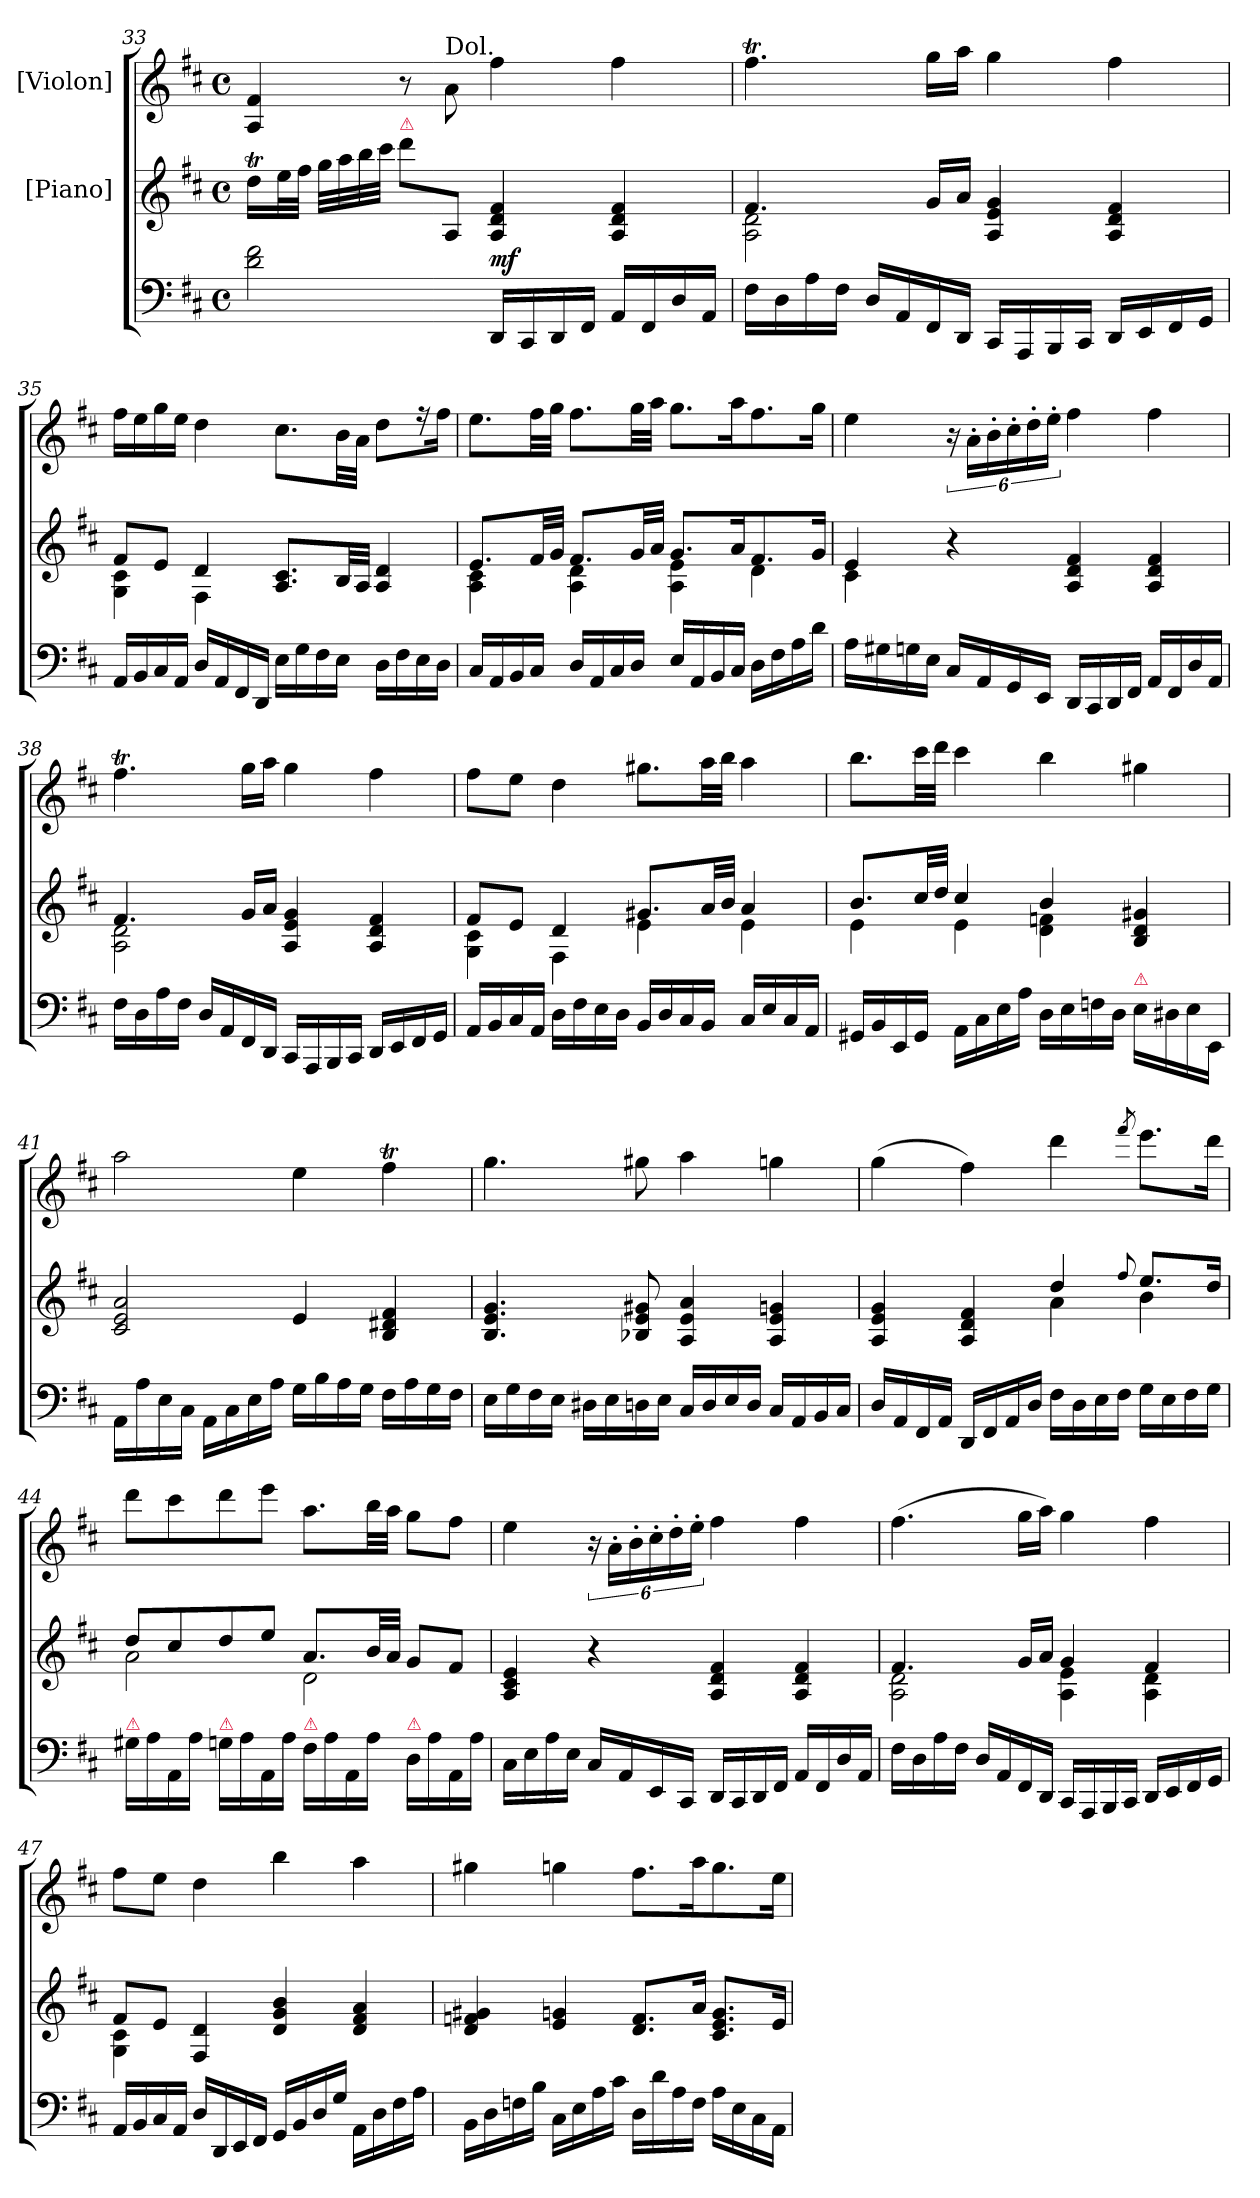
**kern	**dynam	**kern	**kern
*part3	*part3	*part2	*part1
*staff3	*staff3	*staff2	*staff1
*	*	*I"[Piano]	*I"[Violon]
*clefF4	*	*clefG2	*clefG2
*k[f#c#]	*	*k[f#c#]	*k[f#c#]
*M4/4	*	*M4/4	*M4/4
*met(c)	*	*met(c)	*met(c)
=33	=33	=33	=33
2d\ 2f#\	.	16ddT\LL	4A/ 4f#/
.	.	32ee\L	.
.	.	32ff#\JJJ	.
.	.	32gg\LLL	.
.	.	32aa\	.
.	.	32bb\	.
.	.	32ccc#\JJJ	.
!	!	!LO:TX:a:color=crimson:t=⚠	!
.	.	8ddd\L	8r
!	!	!	!LO:TX:a:t=Dol.
.	.	8A/J	8a\
!	!LO:DY:a	!	!
16DD/LL	mf	4A/ 4d/ 4f#/	4ff#\
16CC#/	.	.	.
16DD/	.	.	.
16FF#/JJ	.	.	.
16AA/LL	.	4A/ 4d/ 4f#/	4ff#\
16FF#/	.	.	.
16D/	.	.	.
16AA/JJ	.	.	.
=34	=34	=34	=34
*	*	*^	*
16F#\LL	.	4.f#/	2A\ 2d\	4.ff#t\
16D\	.	.	.	.
16A\	.	.	.	.
16F#\JJ	.	.	.	.
16D/LL	.	.	.	.
16AA/	.	.	.	.
16FF#/	.	16g/LL	.	16gg\LL
16DD/JJ	.	16a/JJ	.	16aa\JJ
16CC#/LL	.	4A/ 4e/ 4g/	2ryy	4gg\
16AAA/	.	.	.	.
16BBB/	.	.	.	.
16CC#/JJ	.	.	.	.
16DD/LL	.	4A/ 4d/ 4f#/	.	4ff#\
16EE/	.	.	.	.
16FF#/	.	.	.	.
16GG/JJ	.	.	.	.
=35	=35	=35	=35	=35
16AA/LL	.	8f#/L	4G\ 4c#\	16ff#\LL
16BB/	.	.	.	16ee\
16C#/	.	8e/J	.	16gg\
16AA/JJ	.	.	.	16ee\JJ
16D/LL	.	4d/	4F#\	4dd\
16AA/	.	.	.	.
16FF#/	.	.	.	.
16DD/JJ	.	.	.	.
16E\LL	.	8.A/ 8.c#/L	2ryy	8.cc#\L
16G\	.	.	.	.
16F#\	.	.	.	.
16E\JJ	.	32B/LL	.	32b\LL
.	.	32A/JJJ	.	32a\JJJ
16D\LL	.	4A/ 4d/	.	8dd\L
16F#\	.	.	.	.
16E\	.	.	.	16r
16D\JJ	.	.	.	16ff#\Jk
=36	=36	=36	=36	=36
16C#/LL	.	8.e/L	4A\ 4c#\	8.ee\L
16AA/	.	.	.	.
16BB/	.	.	.	.
16C#/JJ	.	32f#/LL	.	32ff#\LL
.	.	32g/JJJ	.	32gg\JJJ
16D/LL	.	8.f#/L	4A\ 4d\	8.ff#\L
16AA/	.	.	.	.
16C#/	.	.	.	.
16D/JJ	.	32g/LL	.	32gg\LL
.	.	32a/JJJ	.	32aa\JJJ
16E/LL	.	8.g/L	4A\ 4e\	8.gg\L
16AA/	.	.	.	.
16BB/	.	.	.	.
16C#/JJ	.	16a/K	.	16aa\K
16D\LL	.	8.f#/	4d\	8.ff#\
16F#\	.	.	.	.
16A\	.	.	.	.
16d\JJ	.	16g/Jk	.	16gg\Jk
=37	=37	=37	=37	=37
16A\LL	.	4e/	4c#\	4ee\
16G#X\	.	.	.	.
16Gn\	.	.	.	.
16E\JJ	.	.	.	.
16C#/LL	.	4r	4ryy	24r
.	.	.	.	24a'\LL
16AA/	.	.	.	.
.	.	.	.	24b'\
16GG/	.	.	.	24cc#'\
.	.	.	.	24dd'\
16EE/JJ	.	.	.	.
.	.	.	.	24ee'\JJ
16DD/LL	.	4A/ 4d/ 4f#/	2ryy	4ff#\
16CC#/	.	.	.	.
16DD/	.	.	.	.
16FF#/JJ	.	.	.	.
16AA/LL	.	4A/ 4d/ 4f#/	.	4ff#\
16FF#/	.	.	.	.
16D/	.	.	.	.
16AA/JJ	.	.	.	.
=38	=38	=38	=38	=38
16F#\LL	.	4.f#/	2A\ 2d\	4.ff#t\
16D\	.	.	.	.
16A\	.	.	.	.
16F#\JJ	.	.	.	.
16D/LL	.	.	.	.
16AA/	.	.	.	.
16FF#/	.	16g/LL	.	16gg\LL
16DD/JJ	.	16a/JJ	.	16aa\JJ
16CC#/LL	.	4A/ 4e/ 4g/	2ryy	4gg\
16AAA/	.	.	.	.
16BBB/	.	.	.	.
16CC#/JJ	.	.	.	.
16DD/LL	.	4A/ 4d/ 4f#/	.	4ff#\
16EE/	.	.	.	.
16FF#/	.	.	.	.
16GG/JJ	.	.	.	.
=39	=39	=39	=39	=39
16AA/LL	.	8f#/L	4G\ 4c#\	8ff#\L
16BB/	.	.	.	.
16C#/	.	8e/J	.	8ee\J
16AA/JJ	.	.	.	.
16D\LL	.	4d/	4F#\	4dd\
16F#\	.	.	.	.
16E\	.	.	.	.
16D\JJ	.	.	.	.
16BB/LL	.	8.g#X/L	4e\	8.gg#X\L
16D/	.	.	.	.
16C#/	.	.	.	.
16BB/JJ	.	32a/LL	.	32aa\LL
.	.	32b/JJJ	.	32bb\JJJ
16C#/LL	.	4a/	4e\	4aa\
16E/	.	.	.	.
16C#/	.	.	.	.
16AA/JJ	.	.	.	.
=40	=40	=40	=40	=40
16GG#X/LL	.	8.b/L	4e\	8.bb\L
16BB/	.	.	.	.
16EE/	.	.	.	.
16GG#/JJ	.	32cc#/LL	.	32ccc#\LL
.	.	32dd/JJJ	.	32ddd\JJJ
16AA\LL	.	4cc#/	4e\	4ccc#\
16C#\	.	.	.	.
16E\	.	.	.	.
16A\JJ	.	.	.	.
16D\LL	.	4b/	4d\ 4fn\	4bb\
16E\	.	.	.	.
16Fn\	.	.	.	.
16D\JJ	.	.	.	.
!LO:TX:a:color=crimson:t=⚠	!	!	!	!
16E\LL	.	4B/ 4d/ 4g#X/	4ryy	4gg#X\
16D#X\	.	.	.	.
16E\	.	.	.	.
16EE/JJ	.	.	.	.
*	*	*v	*v	*
=41	=41	=41	=41
16AA\LL	.	2c#/ 2e/ 2a/	2aa\
16A\	.	.	.
16E\	.	.	.
16C#\JJ	.	.	.
16AA\LL	.	.	.
16C#\	.	.	.
16E\	.	.	.
16A\JJ	.	.	.
16G\LL	.	4e/	4ee\
16B\	.	.	.
16A\	.	.	.
16G\JJ	.	.	.
16F#\LL	.	4B/ 4d#X/ 4f#/	4ff#t\
16A\	.	.	.
16G\	.	.	.
16F#\JJ	.	.	.
=42	=42	=42	=42
16E\LL	.	4.B/ 4.e/ 4.g/	4.gg\
16G\	.	.	.
16F#\	.	.	.
16E\JJ	.	.	.
16D#X\LL	.	.	.
16E\	.	.	.
16Dn\	.	8B-X/ 8e/ 8g#X/	8gg#X\
16E\JJ	.	.	.
16C#/LL	.	4A/ 4e/ 4a/	4aa\
16D/	.	.	.
16E/	.	.	.
16D/JJ	.	.	.
16C#/LL	.	4A/ 4e/ 4gn/	4ggn\
16AA/	.	.	.
16BB/	.	.	.
16C#/JJ	.	.	.
=43	=43	=43	=43
*	*	*^	*
16D/LL	.	4A/ 4e/ 4g/	2ryy	(4gg\
16AA/	.	.	.	.
16FF#/	.	.	.	.
16AA/JJ	.	.	.	.
16DD/LL	.	4A/ 4d/ 4f#/	.	4ff#\)
16FF#/	.	.	.	.
16AA/	.	.	.	.
16D/JJ	.	.	.	.
16F#\LL	.	4dd/	4a\	4ddd\
16D\	.	.	.	.
16E\	.	.	.	.
16F#\JJ	.	.	.	.
.	.	8qqff#/	.	8qfff#/
16G\LL	.	8.ee/L	4b\	8.eee\L
16E\	.	.	.	.
16F#\	.	.	.	.
16G\JJ	.	16dd/Jk	.	16ddd\Jk
=44	=44	=44	=44	=44
!LO:TX:a:color=crimson:t=⚠	!	!	!	!
16G#X\LL	.	8dd/L	2a\	8ddd\L
16A\	.	.	.	.
16AA/	.	8cc#/	.	8ccc#\
16A\JJ	.	.	.	.
!LO:TX:a:color=crimson:t=⚠	!	!	!	!
16Gn\LL	.	8dd/	.	8ddd\
16A\	.	.	.	.
16AA/	.	8ee/J	.	8eee\J
16A\JJ	.	.	.	.
!LO:TX:a:color=crimson:t=⚠	!	!	!	!
16F#\LL	.	8.a/L	2d\	8.aa\L
16A\	.	.	.	.
16AA/	.	.	.	.
16A\JJ	.	32b/LL	.	32bb\LL
.	.	32a/JJJ	.	32aa\JJJ
!LO:TX:a:color=crimson:t=⚠	!	!	!	!
16D\LL	.	8g/L	.	8gg\L
16A\	.	.	.	.
16AA/	.	8f#/J	.	8ff#\J
16A\JJ	.	.	.	.
*	*	*v	*v	*
=45	=45	=45	=45
16C#\LL	.	4A/ 4c#/ 4e/	4ee\
16E\	.	.	.
16A\	.	.	.
16E\JJ	.	.	.
16C#/LL	.	4r	24r
.	.	.	24a'\LL
16AA/	.	.	.
.	.	.	24b'\
16EE/	.	.	24cc#'\
.	.	.	24dd'\
16CC#/JJ	.	.	.
.	.	.	24ee'\JJ
16DD/LL	.	4A/ 4d/ 4f#/	4ff#\
16CC#/	.	.	.
16DD/	.	.	.
16FF#/JJ	.	.	.
16AA/LL	.	4A/ 4d/ 4f#/	4ff#\
16FF#/	.	.	.
16D/	.	.	.
16AA/JJ	.	.	.
=46	=46	=46	=46
*	*	*^	*
16F#\LL	.	4.f#/	2A\ 2d\	(4.ff#\
16D\	.	.	.	.
16A\	.	.	.	.
16F#\JJ	.	.	.	.
16D/LL	.	.	.	.
16AA/	.	.	.	.
16FF#/	.	16g/LL	.	16gg\LL
16DD/JJ	.	16a/JJ	.	16aa\JJ)
16CC#/LL	.	4g/	4A\ 4e\	4gg\
16AAA/	.	.	.	.
16BBB/	.	.	.	.
16CC#/JJ	.	.	.	.
16DD/LL	.	4f#/	4A\ 4d\	4ff#\
16EE/	.	.	.	.
16FF#/	.	.	.	.
16GG/JJ	.	.	.	.
=47	=47	=47	=47	=47
16AA/LL	.	8f#/L	4G\ 4c#\	8ff#\L
16BB/	.	.	.	.
16C#/	.	8e/J	.	8ee\J
16AA/JJ	.	.	.	.
16D/LL	.	4F#/ 4d/	4ryy	4dd\
16DD/	.	.	.	.
16EE/	.	.	.	.
16FF#/JJ	.	.	.	.
16GG/LL	.	4d/ 4g/ 4b/	2ryy	4bb\
16BB/	.	.	.	.
16D/	.	.	.	.
16G/JJ	.	.	.	.
16AA\LL	.	4d/ 4f#/ 4a/	.	4aa\
16D\	.	.	.	.
16F#\	.	.	.	.
16A\JJ	.	.	.	.
*	*	*v	*v	*
=48	=48	=48	=48
16BB\LL	.	4d/ 4fn/ 4g#X/	4gg#X\
16D\	.	.	.
16Fn\	.	.	.
16B\JJ	.	.	.
16C#\LL	.	4e/ 4gn/	4ggn\
16E\	.	.	.
16A\	.	.	.
16c#\JJ	.	.	.
16D\LL	.	8.d/ 8.f/L	8.ff#\L
16d\	.	.	.
16A\	.	.	.
16F\JJ	.	16a/Jk	16aa\K
16A\LL	.	8.c#/ 8.e/ 8.g/L	8.gg\
16E\	.	.	.
16C#\	.	.	.
16AA\JJ	.	16e/Jk	16ee\Jk
=	=	=	=
*-	*-	*-	*-
